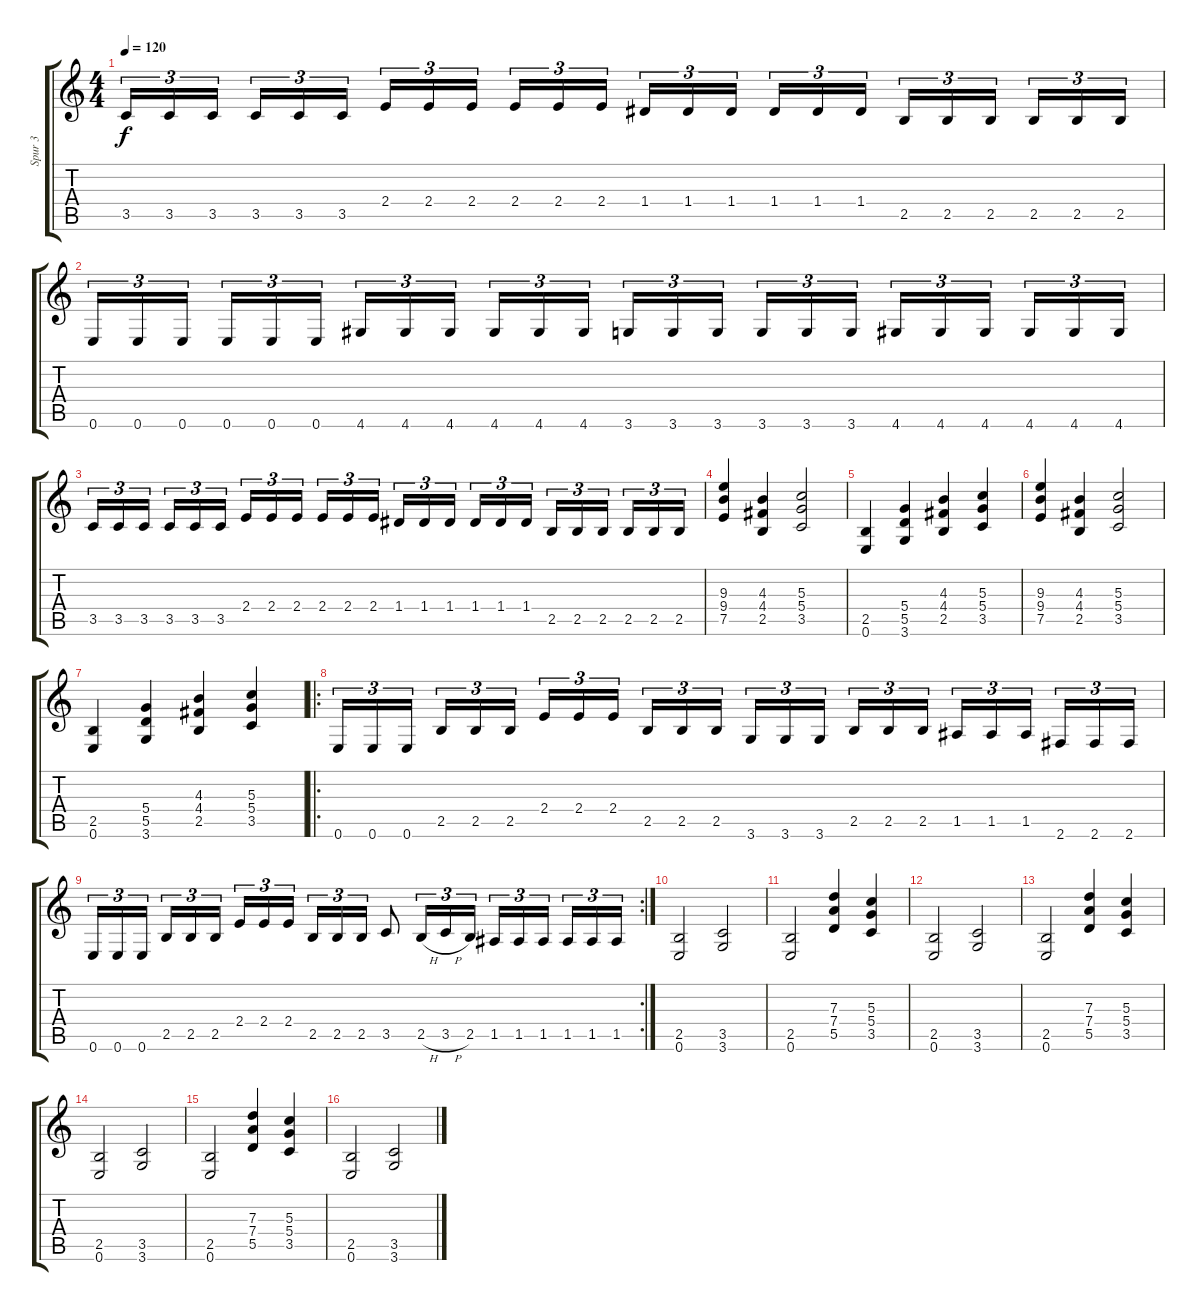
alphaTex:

\track ("Spur 3" "Spur 3") {instrument distortionguitar}
\staff {score tabs}
\tuning (E4 B3 G3 D3 A2 E2) {hide}
\ts (4 4)
\tempo 120
\clef g2
\ks c
3.5.16{tu (3 2) dy f} 3.5.16{tu (3 2)} 3.5.16{tu (3 2)} 3.5.16{tu (3 2)} 3.5.16{tu (3 2)} 3.5.16{tu (3 2)} 2.4.16{tu (3 2)} 2.4.16{tu (3 2)} 2.4.16{tu (3 2)} 2.4.16{tu (3 2)} 2.4.16{tu (3 2)} 2.4.16{tu (3 2)} 1.4.16{tu (3 2)} 1.4.16{tu (3 2)} 1.4.16{tu (3 2)} 1.4.16{tu (3 2)} 1.4.16{tu (3 2)} 1.4.16{tu (3 2)} 2.5.16{tu (3 2)} 2.5.16{tu (3 2)} 2.5.16{tu (3 2)} 2.5.16{tu (3 2)} 2.5.16{tu (3 2)} 2.5.16{tu (3 2)} |
0.6.16{tu (3 2)} 0.6.16{tu (3 2)} 0.6.16{tu (3 2)} 0.6.16{tu (3 2)} 0.6.16{tu (3 2)} 0.6.16{tu (3 2)} 4.6.16{tu (3 2)} 4.6.16{tu (3 2)} 4.6.16{tu (3 2)} 4.6.16{tu (3 2)} 4.6.16{tu (3 2)} 4.6.16{tu (3 2)} 3.6.16{tu (3 2)} 3.6.16{tu (3 2)} 3.6.16{tu (3 2)} 3.6.16{tu (3 2)} 3.6.16{tu (3 2)} 3.6.16{tu (3 2)} 4.6.16{tu (3 2)} 4.6.16{tu (3 2)} 4.6.16{tu (3 2)} 4.6.16{tu (3 2)} 4.6.16{tu (3 2)} 4.6.16{tu (3 2)} |
3.5.16{tu (3 2)} 3.5.16{tu (3 2)} 3.5.16{tu (3 2)} 3.5.16{tu (3 2)} 3.5.16{tu (3 2)} 3.5.16{tu (3 2)} 2.4.16{tu (3 2)} 2.4.16{tu (3 2)} 2.4.16{tu (3 2)} 2.4.16{tu (3 2)} 2.4.16{tu (3 2)} 2.4.16{tu (3 2)} 1.4.16{tu (3 2)} 1.4.16{tu (3 2)} 1.4.16{tu (3 2)} 1.4.16{tu (3 2)} 1.4.16{tu (3 2)} 1.4.16{tu (3 2)} 2.5.16{tu (3 2)} 2.5.16{tu (3 2)} 2.5.16{tu (3 2)} 2.5.16{tu (3 2)} 2.5.16{tu (3 2)} 2.5.16{tu (3 2)} |
(9.3 9.4 7.5).4 (4.3 4.4 2.5).4 (5.3 5.4 3.5).2 |
(2.5 0.6).4 (5.4 5.5 3.6).4 (4.3 4.4 2.5).4 (5.3 5.4 3.5).4 |
(9.3 9.4 7.5).4 (4.3 4.4 2.5).4 (5.3 5.4 3.5).2 |
(2.5 0.6).4 (5.4 5.5 3.6).4 (4.3 4.4 2.5).4 (5.3 5.4 3.5).4 |
\ro
0.6.16{tu (3 2)} 0.6.16{tu (3 2)} 0.6.16{tu (3 2)} 2.5.16{tu (3 2)} 2.5.16{tu (3 2)} 2.5.16{tu (3 2)} 2.4.16{tu (3 2)} 2.4.16{tu (3 2)} 2.4.16{tu (3 2)} 2.5.16{tu (3 2)} 2.5.16{tu (3 2)} 2.5.16{tu (3 2)} 3.6.16{tu (3 2)} 3.6.16{tu (3 2)} 3.6.16{tu (3 2)} 2.5.16{tu (3 2)} 2.5.16{tu (3 2)} 2.5.16{tu (3 2)} 1.5.16{tu (3 2)} 1.5.16{tu (3 2)} 1.5.16{tu (3 2)} 2.6.16{tu (3 2)} 2.6.16{tu (3 2)} 2.6.16{tu (3 2)} |
\rc 2
0.6.16{tu (3 2)} 0.6.16{tu (3 2)} 0.6.16{tu (3 2)} 2.5.16{tu (3 2)} 2.5.16{tu (3 2)} 2.5.16{tu (3 2)} 2.4.16{tu (3 2)} 2.4.16{tu (3 2)} 2.4.16{tu (3 2)} 2.5.16{tu (3 2)} 2.5.16{tu (3 2)} 2.5.16{tu (3 2)} 3.5.8 2.5{h}.16{tu (3 2)} 3.5{h}.16{tu (3 2)} 2.5.16{tu (3 2)} 1.5.16{tu (3 2)} 1.5.16{tu (3 2)} 1.5.16{tu (3 2)} 1.5.16{tu (3 2)} 1.5.16{tu (3 2)} 1.5.16{tu (3 2)} |
(2.5 0.6).2 (3.5 3.6).2 |
(2.5 0.6).2 (7.3 7.4 5.5).4 (5.3 5.4 3.5).4 |
(2.5 0.6).2 (3.5 3.6).2 |
(2.5 0.6).2 (7.3 7.4 5.5).4 (5.3 5.4 3.5).4 |
(2.5 0.6).2 (3.5 3.6).2 |
(2.5 0.6).2 (7.3 7.4 5.5).4 (5.3 5.4 3.5).4 |
(2.5 0.6).2 (3.5 3.6).2
